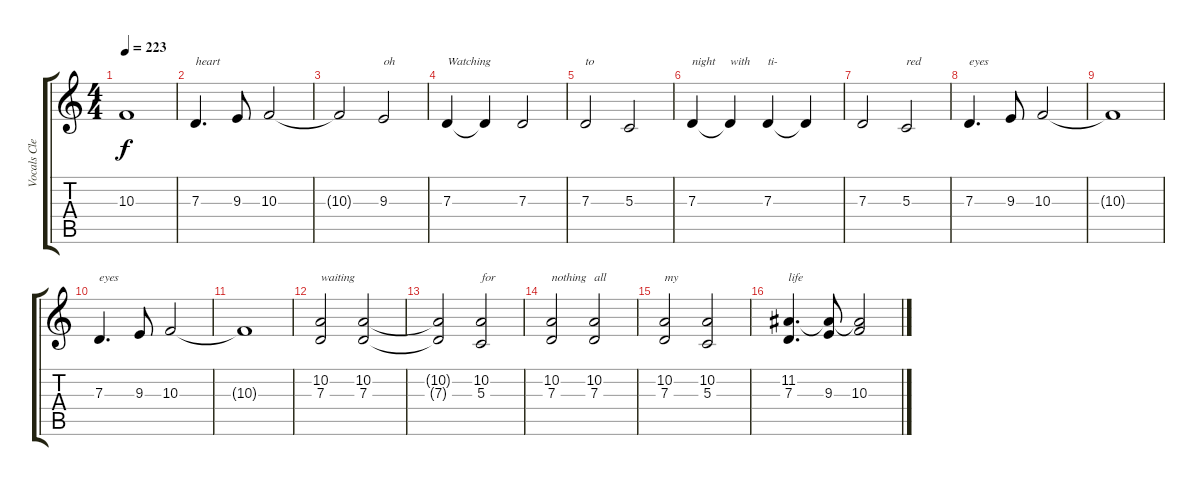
\track ("Vocals Clean" "Vocals Cle") {instrument pad4choir}
\staff {score tabs}
\tuning (E4 B3 G3 D3 A2 E2) {hide}
\ts (4 4)
\tempo 223
\clef g2
\ks c
10.3{t}.1{dy f} |
7.3.4{d txt "heart"} 9.3.8 10.3.2 |
10.3{t}.2 9.3.2{txt "oh"} |
7.3.4{txt "Watching"} 7.3{t}.4 7.3.2 |
7.3.2{txt "to"} 5.3.2 |
7.3.4{txt "night"} 7.3{t}.4{txt "with"} 7.3.4{txt "ti-"} 7.3{t}.4 |
7.3.2 5.3.2{txt "red"} |
7.3.4{d txt "eyes"} 9.3.8 10.3.2 |
10.3{t}.1 |
7.3.4{d txt "eyes"} 9.3.8 10.3.2 |
10.3{t}.1 |
(10.2 7.3).2{txt "waiting"} (10.2 7.3).2 |
(10.2{t} 7.3{t}).2 (10.2 5.3).2{txt "for"} |
(10.2 7.3).2{txt "nothing"} (10.2 7.3).2{txt "all"} |
(10.2 7.3).2{txt "my"} (10.2 5.3).2 |
(11.2 7.3).4{d txt "life"} (11.2{t} 9.3).8 (11.2{t} 10.3).2
